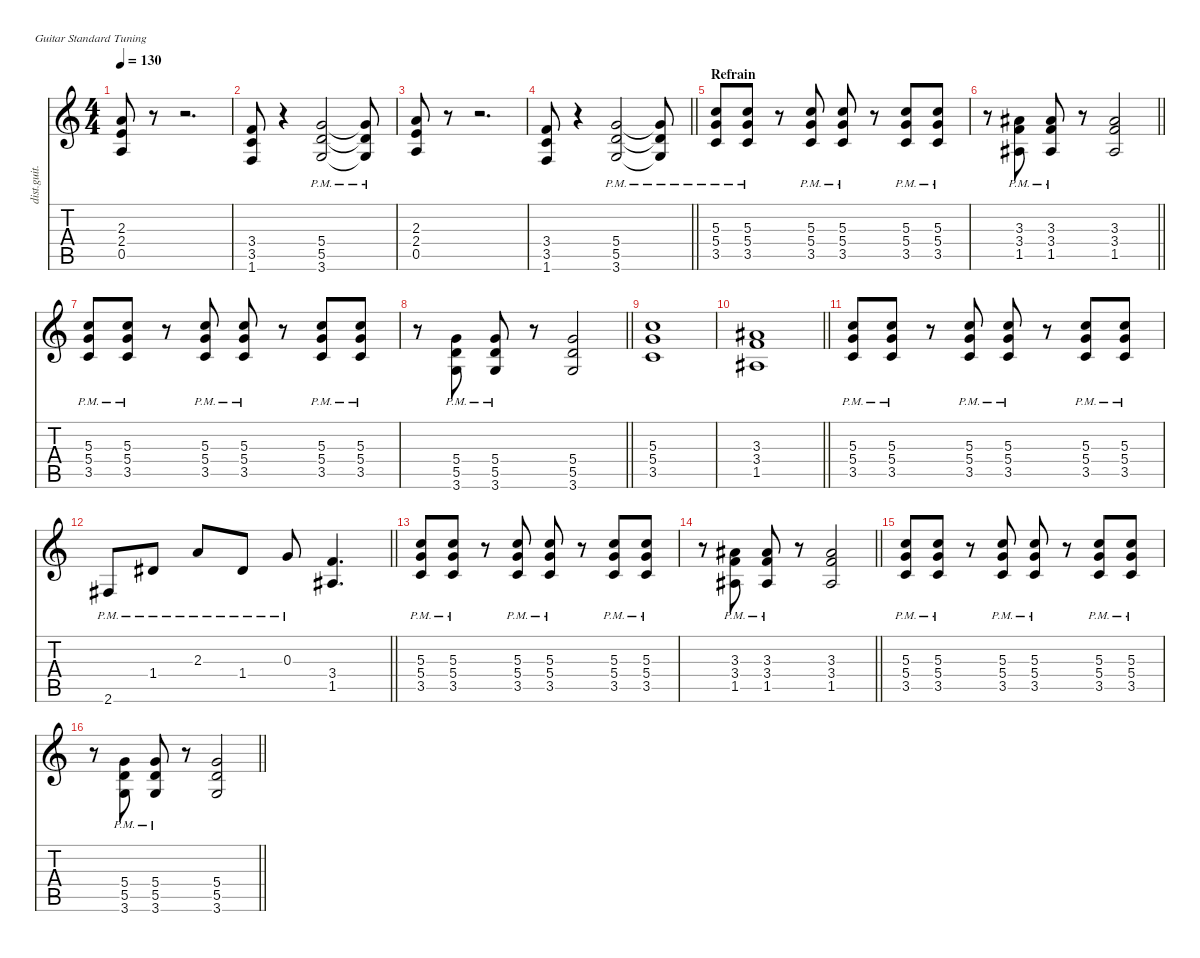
\defaultSystemsLayout 4
\hideDynamics
\bracketExtendMode nobrackets
\otherSystemsTrackNameOrientation horizontal
\track ("Hichem" "dist.guit.") {instrument distortionguitar}
\staff {score tabs}
\tuning (E4 B3 G3 D3 A2 E2)
\ts (4 4)
\tempo 130
\clef g2
\ks c
(2.3 2.4 0.5).8{dy f beam Up} r.8{beam Up} r.2{d beam Up} |
(1.6 3.5 3.4).8{dy mf beam Up} r.4{beam Up} (5.4 5.5 3.6{pm}).2{dy f beam Up} (5.4{t} 5.5{t} 3.6{pm t}).8{beam Up} |
(2.3 2.4 0.5).8{beam Up} r.8{beam Up} r.2{d beam Up} |
\barLineRight lightlight
(1.6 3.5 3.4).8{dy mf beam Up} r.4{beam Up} (5.4 5.5 3.6{pm}).2{dy f beam Up} (5.4{t} 5.5{t} 3.6{pm t}).8{beam Up} |
\section ("" "Refrain")
(5.3{pm} 5.4{pm} 3.5{pm}).8{beam Up} (5.3{pm} 5.4{pm} 3.5{pm}).8{beam Up} r.8{beam Up} (5.3{pm} 5.4{pm} 3.5{pm}).8{beam Up} (5.3{pm} 5.4{pm} 3.5{pm}).8{beam Up} r.8{beam Up} (5.3{pm} 5.4{pm} 3.5{pm}).8{beam Up} (5.3{pm} 5.4{pm} 3.5{pm}).8{beam Up} |
\barLineRight lightlight
r.8{beam Down} (3.3{acc #} 3.4{pm} 1.5{pm acc #}).8{beam Up} (3.3{acc #} 3.4{pm} 1.5{pm acc #}).8{beam Up} r.8{beam Up} (3.3{acc #} 3.4 1.5{acc #}).2{beam Up} |
(5.3{pm} 5.4{pm} 3.5{pm}).8{beam Up} (5.3{pm} 5.4{pm} 3.5{pm}).8{beam Up} r.8{beam Up} (5.3{pm} 5.4{pm} 3.5{pm}).8{beam Up} (5.3{pm} 5.4{pm} 3.5{pm}).8{beam Up} r.8{beam Up} (5.3{pm} 5.4{pm} 3.5{pm}).8{beam Up} (5.3{pm} 5.4{pm} 3.5{pm}).8{beam Up} |
\barLineRight lightlight
r.8{beam Down} (5.4{pm} 5.5{pm} 3.6).8{beam Up} (5.4{pm} 5.5{pm} 3.6).8{beam Up} r.8{beam Up} (5.4 5.5 3.6).2{beam Up} |
(5.3 5.4 3.5).1{beam Up} |
\barLineRight lightlight
(3.3{acc #} 3.4 1.5{acc #}).1{beam Up} |
(5.3{pm} 5.4{pm} 3.5{pm}).8{beam Up} (5.3{pm} 5.4{pm} 3.5{pm}).8{beam Up} r.8{beam Up} (5.3{pm} 5.4{pm} 3.5{pm}).8{beam Up} (5.3{pm} 5.4{pm} 3.5{pm}).8{beam Up} r.8{beam Up} (5.3{pm} 5.4{pm} 3.5{pm}).8{beam Up} (5.3{pm} 5.4{pm} 3.5{pm}).8{beam Up} |
\barLineRight lightlight
2.6{pm acc #}.8{beam Up} 1.4{pm acc #}.8{beam Up} 2.3{pm}.8{beam Up} 1.4{pm acc #}.8{beam Up} 0.3{pm}.8{beam Up} (3.4 1.5{acc #}).4{d beam Up} |
(5.3{pm} 5.4{pm} 3.5{pm}).8{beam Up} (5.3{pm} 5.4{pm} 3.5{pm}).8{beam Up} r.8{beam Up} (5.3{pm} 5.4{pm} 3.5{pm}).8{beam Up} (5.3{pm} 5.4{pm} 3.5{pm}).8{beam Up} r.8{beam Up} (5.3{pm} 5.4{pm} 3.5{pm}).8{beam Up} (5.3{pm} 5.4{pm} 3.5{pm}).8{beam Up} |
\barLineRight lightlight
r.8{beam Down} (3.3{acc #} 3.4{pm} 1.5{pm acc #}).8{beam Up} (3.3{acc #} 3.4{pm} 1.5{pm acc #}).8{beam Up} r.8{beam Up} (3.3{acc #} 3.4 1.5{acc #}).2{beam Up} |
(5.3{pm} 5.4{pm} 3.5{pm}).8{beam Up} (5.3{pm} 5.4{pm} 3.5{pm}).8{beam Up} r.8{beam Up} (5.3{pm} 5.4{pm} 3.5{pm}).8{beam Up} (5.3{pm} 5.4{pm} 3.5{pm}).8{beam Up} r.8{beam Up} (5.3{pm} 5.4{pm} 3.5{pm}).8{beam Up} (5.3{pm} 5.4{pm} 3.5{pm}).8{beam Up} |
\barLineRight lightlight
r.8{beam Down} (5.4{pm} 5.5{pm} 3.6).8{beam Up} (5.4{pm} 5.5{pm} 3.6).8{beam Up} r.8{beam Up} (5.4 5.5 3.6).2{beam Up}
